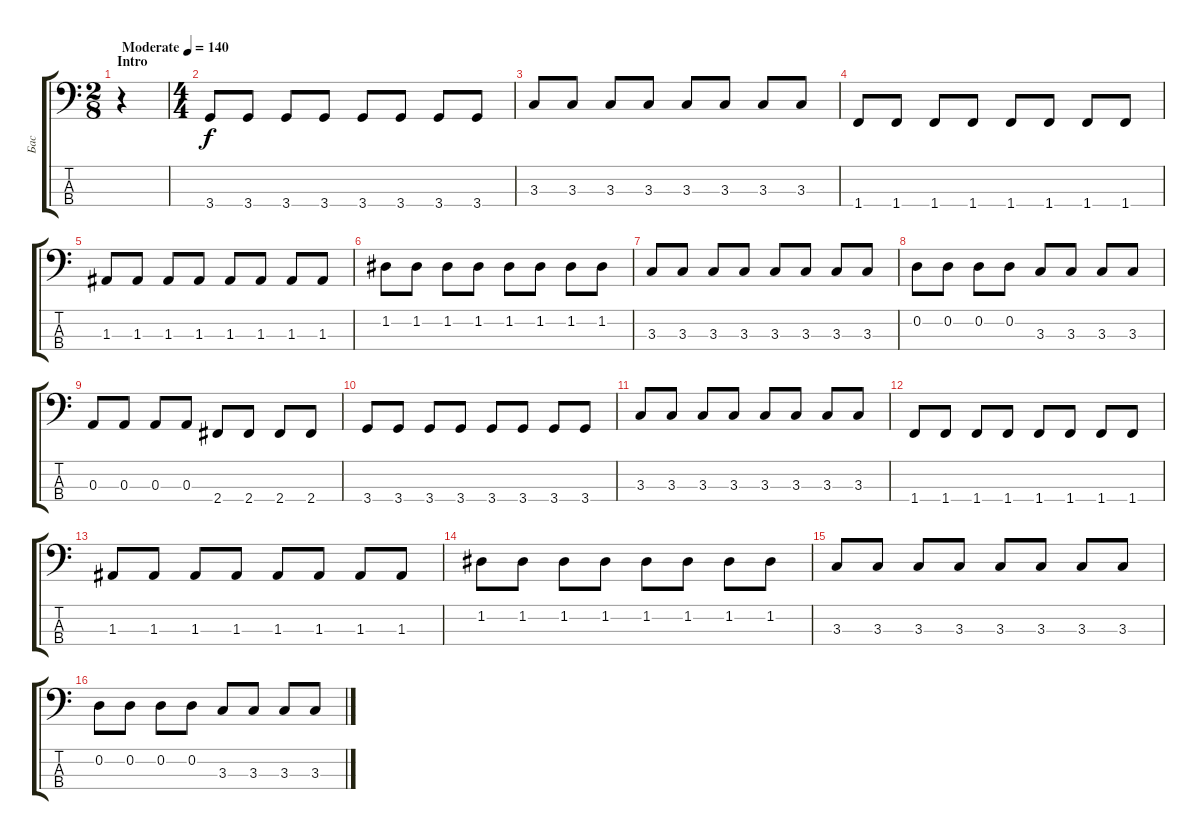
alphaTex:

\track ("Бас" "Бас") {instrument electricbassfinger}
\staff {score tabs}
\tuning (G2 D2 A1 E1) {hide}
\ts (2 8)
\section ("" "Intro")
\tempo (140 "Moderate")
\clef f4
\ks c
r.4{dy f instrument electricbassfinger} |
\ts (4 4)
3.4.8{instrument electricbassfinger} 3.4.8 3.4.8 3.4.8 3.4.8 3.4.8 3.4.8 3.4.8 |
3.3.8 3.3.8 3.3.8 3.3.8 3.3.8 3.3.8 3.3.8 3.3.8 |
1.4.8 1.4.8 1.4.8 1.4.8 1.4.8 1.4.8 1.4.8 1.4.8 |
1.3.8 1.3.8 1.3.8 1.3.8 1.3.8 1.3.8 1.3.8 1.3.8 |
1.2.8 1.2.8 1.2.8 1.2.8 1.2.8 1.2.8 1.2.8 1.2.8 |
3.3.8 3.3.8 3.3.8 3.3.8 3.3.8 3.3.8 3.3.8 3.3.8 |
0.2.8 0.2.8 0.2.8 0.2.8 3.3.8 3.3.8 3.3.8 3.3.8 |
0.3.8 0.3.8 0.3.8 0.3.8 2.4.8 2.4.8 2.4.8 2.4.8 |
3.4.8 3.4.8 3.4.8 3.4.8 3.4.8 3.4.8 3.4.8 3.4.8 |
3.3.8 3.3.8 3.3.8 3.3.8 3.3.8 3.3.8 3.3.8 3.3.8 |
1.4.8 1.4.8 1.4.8 1.4.8 1.4.8 1.4.8 1.4.8 1.4.8 |
1.3.8 1.3.8 1.3.8 1.3.8 1.3.8 1.3.8 1.3.8 1.3.8 |
1.2.8 1.2.8 1.2.8 1.2.8 1.2.8 1.2.8 1.2.8 1.2.8 |
3.3.8 3.3.8 3.3.8 3.3.8 3.3.8 3.3.8 3.3.8 3.3.8 |
0.2.8 0.2.8 0.2.8 0.2.8 3.3.8 3.3.8 3.3.8 3.3.8
